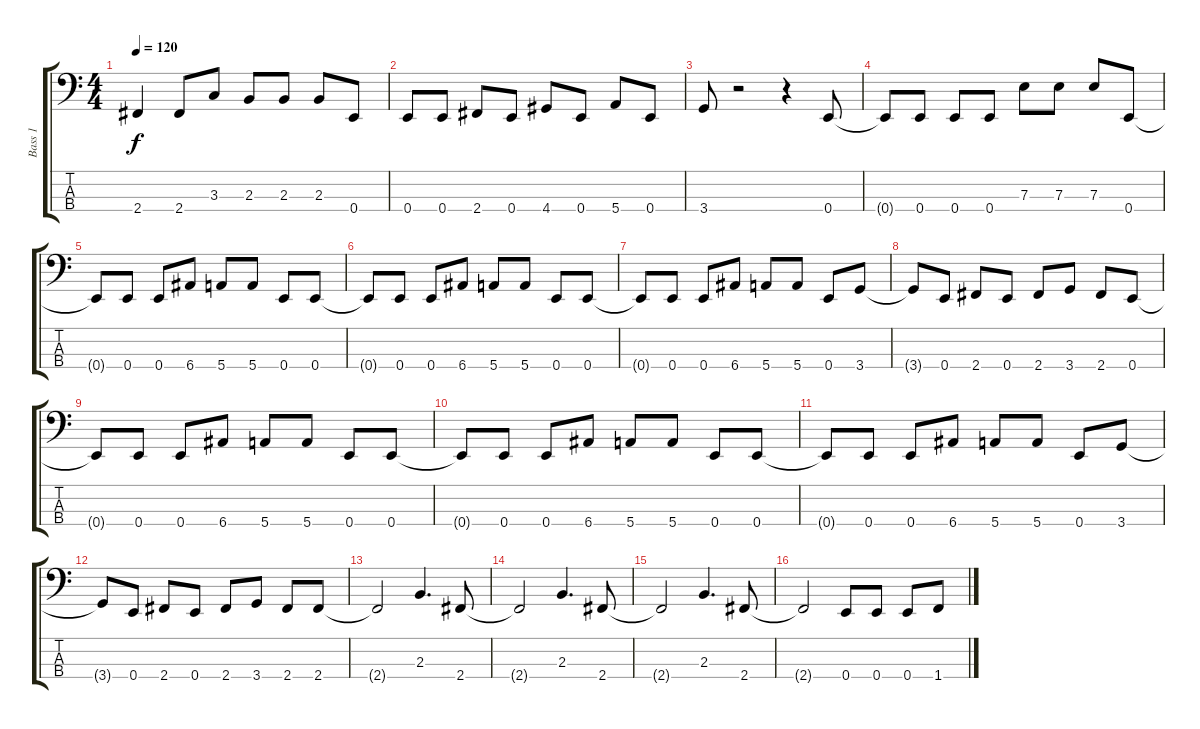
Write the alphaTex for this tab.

\track ("Bass 1" "Bass 1") {instrument electricbasspick}
\staff {score tabs}
\tuning (G2 D2 A1 E1) {hide}
\ts (4 4)
\tempo 120
\clef f4
\ks c
2.4.4{dy f} 2.4.8 3.3.8 2.3.8 2.3.8 2.3.8 0.4.8 |
0.4.8 0.4.8 2.4.8 0.4.8 4.4.8 0.4.8 5.4.8 0.4.8 |
3.4.8 r.2 r.4 0.4.8 |
0.4{t}.8 0.4.8 0.4.8 0.4.8 7.3.8 7.3.8 7.3.8 0.4.8 |
0.4{t}.8 0.4.8 0.4.8 6.4.8 5.4.8 5.4.8 0.4.8 0.4.8 |
0.4{t}.8 0.4.8 0.4.8 6.4.8 5.4.8 5.4.8 0.4.8 0.4.8 |
0.4{t}.8 0.4.8 0.4.8 6.4.8 5.4.8 5.4.8 0.4.8 3.4.8 |
3.4{t}.8 0.4.8 2.4.8 0.4.8 2.4.8 3.4.8 2.4.8 0.4.8 |
0.4{t}.8 0.4.8 0.4.8 6.4.8 5.4.8 5.4.8 0.4.8 0.4.8 |
0.4{t}.8 0.4.8 0.4.8 6.4.8 5.4.8 5.4.8 0.4.8 0.4.8 |
0.4{t}.8 0.4.8 0.4.8 6.4.8 5.4.8 5.4.8 0.4.8 3.4.8 |
3.4{t}.8 0.4.8 2.4.8 0.4.8 2.4.8 3.4.8 2.4.8 2.4.8 |
2.4{t}.2 2.3.4{d} 2.4.8 |
2.4{t}.2 2.3.4{d} 2.4.8 |
2.4{t}.2 2.3.4{d} 2.4.8 |
2.4{t}.2 0.4.8 0.4.8 0.4.8 1.4.8
